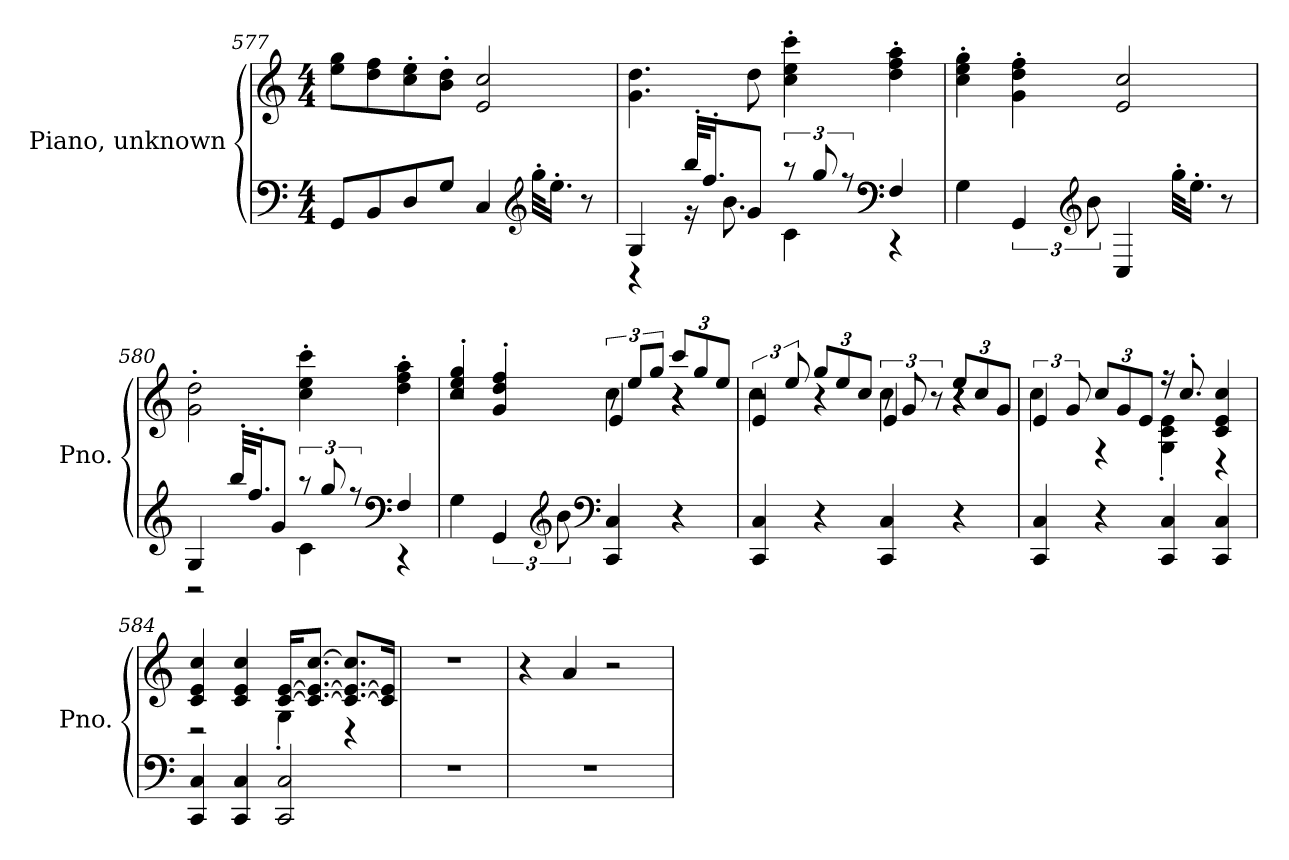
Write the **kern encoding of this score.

**kern	**kern
*part1	*part1
*staff2	*staff1
*I"Piano, unknown	*
*I'Pno.	*
!!LO:LB:g=z
*clefF4	*clefG2
*k[]	*k[]
*M4/4	*M4/4
=577	=577
8GG/L	8ee\ 8gg\L
8BB/	8dd\ 8ff\
8D/	8cc\' 8ee\'
8G/J	8b\' 8dd\'J
4C/	2e/ 2cc/
*clefG2	*
32gg'\KLL	.
16.ee'\JJ	.
8r	.
=578	=578
*^	*
4G/	4r	4.g\ 4.dd\
32bb'/KLL	16r	.
16.ff'/J	.	.
.	8.b\	.
8g/J	.	8dd\
12r	4c\	4cc\' 4ee\' 4ccc\'
12gg/	.	.
12r	.	.
*clefF4	*	*
4F/	4r	4dd\' 4ff\' 4aa\'
*v	*v	*
=579	=579
4G\	4cc\' 4ee\' 4gg\'
6GG/	4g\' 4dd\' 4ff\'
*clefG2	*
12b\	.
4C/	2e/ 2cc/
32gg'\KLL	.
16.ee'\JJ	.
8r	.
=580	=580
*^	*
4G/	2r	2g\' 2dd\'
32bb'/KLL	.	.
16.ff'/J	.	.
8g/J	.	.
12r	4c\	4cc\' 4ee\' 4ccc\'
12gg/	.	.
12r	.	.
*clefF4	*	*
4F/	4r	4dd\' 4ff\' 4aa\'
*v	*v	*
!!LO:PB:g=z
=581	=581
*	*^
*	*	*^
4G\	4cc/' 4ee/' 4gg/'	2r	2r
6GG/	4g/' 4dd/' 4ff/'	.	.
*clefG2	*	*	*
12b\	.	.	.
*clefF4	*	*	*
4CC/ 4C/	12r	4cc\	4e/
.	12ee/L	.	.
.	12gg/J	.	.
*	*Xbrackettup	*	*
4r	12ccc/L	4r	4r
.	12gg/	.	.
.	12ee/J	.	.
=582	=582	=582	=582
*	*brackettup	*	*
4CC/ 4C/	6e/	4cc\	2r
.	12ee/	.	.
*	*Xbrackettup	*	*
4r	12gg/L	4r	.
.	12ee/	.	.
.	12cc/J	.	.
*	*brackettup	*	*
4CC/ 4C/	12r	4cc\	4e/
.	12g/	.	.
.	12r	.	.
*	*Xbrackettup	*	*
4r	12ee/L	4r	4r
.	12cc/	.	.
.	12g/J	.	.
*	*v	*v	*v
=583	=583
*	*brackettup
*	*^
4CC/ 4C/	6e/	4cc\
.	12g/	.
*	*Xbrackettup	*
4r	12cc/L	4r
.	12g/	.
.	12e/J	.
4CC/ 4C/	16r	4G\' 4c\' 4e\'
.	8.cc'/	.
4CC/ 4C/	4c/ 4e/ 4cc/	4r
=584	=584	=584
4CC/ 4C/	4c/ 4e/ 4cc/	2r
4CC/ 4C/	4c/ 4e/ 4cc/	.
2CC/ 2C/	[16c/ [16e/KL	4G'\
.	8.c/_ 8.e/_ [8.cc/J	.
.	8.c/_ 8.e/_ 8.cc/]L	4r
.	16c/] 16e/]Jk	.
*	*v	*v
!!LO:LB:g=z
=585	=585
1r	1r
=586	=586
1r	4r
.	4a/
.	2r
=	=
*-	*-
